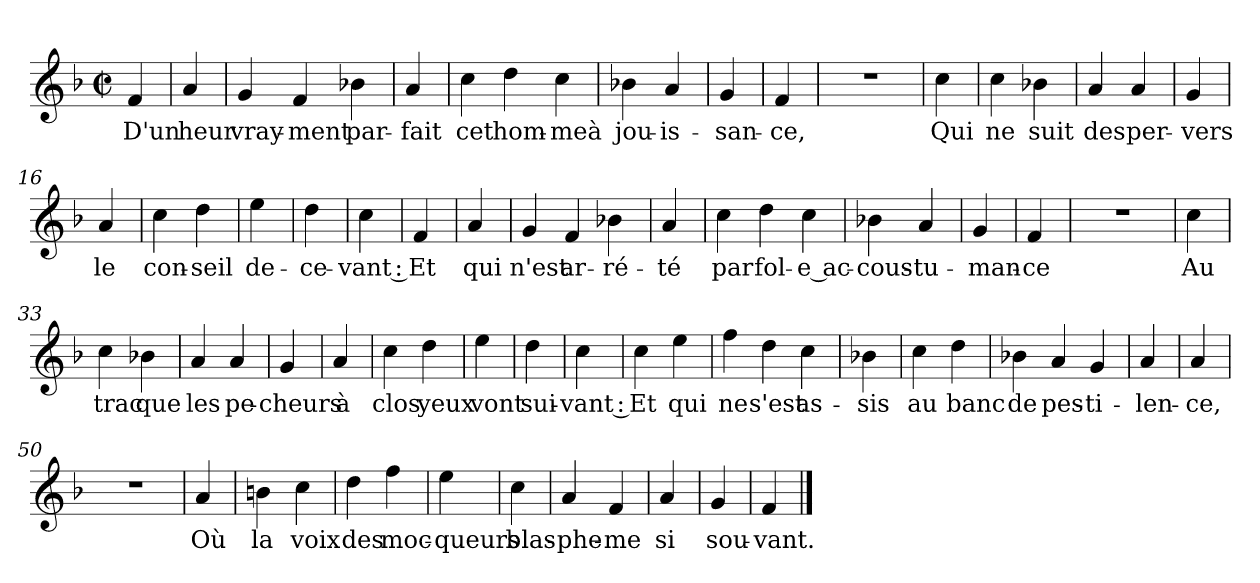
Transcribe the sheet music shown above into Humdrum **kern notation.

**kern	**text
*part1	*part1
*staff1	*staff1
*clefG2	*
*k[b-]	*
*F:	*
*M2/2	*
*met(c|)	*
=1	=1
4f	D'un
=2	=2
4a	heur
=3	=3
4g	vray-
4f	-ment
4b-X	par-
=5	=5
4a	-fait
=6	=6
4cc	cet
4dd	hom-
4cc	-meà
=8	=8
4b-X	jou-
4a	-is-
=9	=9
4g	-san-
=10	=10
4f	-ce,
=11	=11
1r	.
=12	=12
4cc	Qui
=13	=13
4cc	ne
4b-X	suit
=14	=14
4a	des
4a	per-
=15	=15
4g	-vers
=16	=16
4a	le
=17	=17
4cc	con-
4dd	-seil
=18	=18
4ee	de-
=19	=19
4dd	-ce-
=20	=20
4cc	-vant :
=21	=21
4f	Et
=22	=22
4a	qui
=23	=23
4g	n'est
4f	ar-
4b-X	-ré-
=25	=25
4a	-té
=26	=26
4cc	par
4dd	fol-
4cc	-e ac-
=28	=28
4b-X	-cous-
4a	-tu-
=29	=29
4g	-man-
=30	=30
4f	-ce
=31	=31
1r	.
=32	=32
4cc	Au
=33	=33
4cc	trac
4b-X	que
=34	=34
4a	les
4a	pe-
=35	=35
4g	-cheurs
=36	=36
4a	à
=37	=37
4cc	clos
4dd	yeux
=38	=38
4ee	vont
=39	=39
4dd	sui-
=40	=40
4cc	-vant :
=41	=41
4cc	Et
4ee	qui
=42	=42
4ff	ne
4dd	s'est
4cc	as-
=44	=44
4b-X	-sis
=45	=45
4cc	au
4dd	banc
=46	=46
4b-X	de
4a	pes-
4g	-ti-
=48	=48
4a	-len-
=49	=49
4a	-ce,
=50	=50
1r	.
=51	=51
4a	Où
=52	=52
4b	la
4cc	voix
=53	=53
4dd	des
4ff	moc-
=54	=54
4ee	-queurs
=55	=55
4cc	blas-
=56	=56
4a	-phe-
4f	-me
=57	=57
4a	si
=58	=58
4g	sou-
=59	=59
4f	-vant.
==	==
*-	*-
